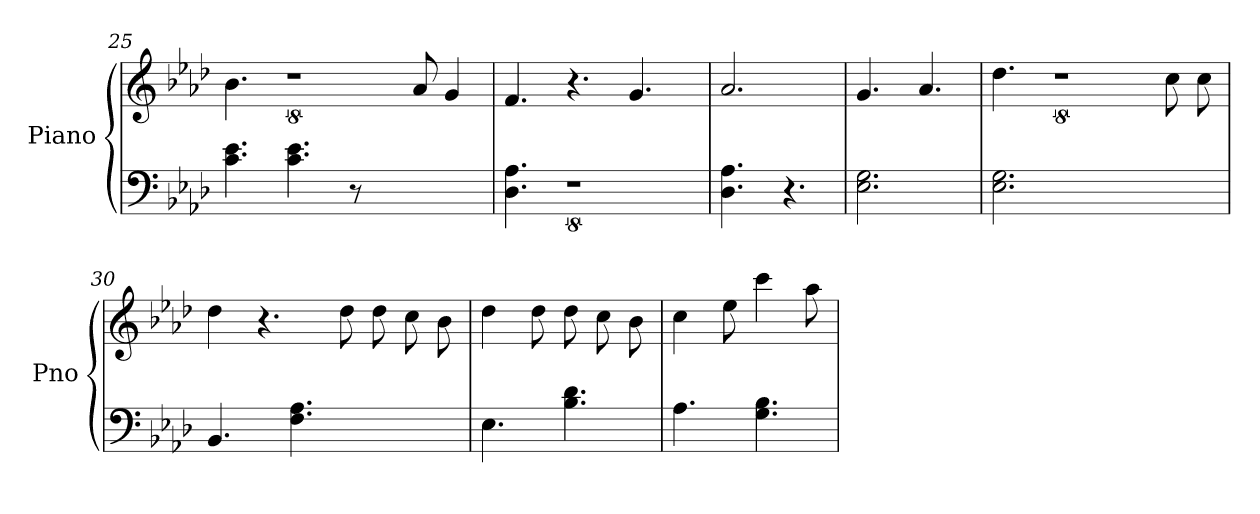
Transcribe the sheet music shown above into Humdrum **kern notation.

**kern	**kern
*part1	*part1
*staff2	*staff1
*I"Piano	*
*I'Pno	*
*clefF4	*clefG2
*k[b-e-a-d-]	*k[b-e-a-d-]
=25	=25
4.e-\ 4.c\	4.b-\
4.c\ 4.e-\	8%5r
8r	.
2ryy	.
.	8a-/
.	4g/
=26	=26
4.D-\ 4.A-\	4.f/
8%5r	4.r
.	4.g/
8ryy	.
=27	=27
4.D-\ 4.A-\	2.a-/
4.r	.
!!LO:LB:g=z
=28	=28
2.G\ 2.E-\	4.g/
.	4.a-/
=29	=29
2.G\ 2.E-\	4.dd-\
.	8%5r
2ryy	.
.	8cc\
.	8cc\
=30	=30
4.BB-/	4dd-\
.	4.r
4.F\ 4.A-\	.
.	8dd-\
4.ryy	8dd-\
.	8cc\
.	8b-\
=31	=31
4.E-\	4dd-\
.	8dd-\
4.B-\ 4.d-\	8dd-\
.	8cc\
.	8b-\
=32	=32
4.A-\	4cc\
.	8ee-\
4.B-\ 4.G\	4ccc\
.	8aa-\
=	=
*-	*-
